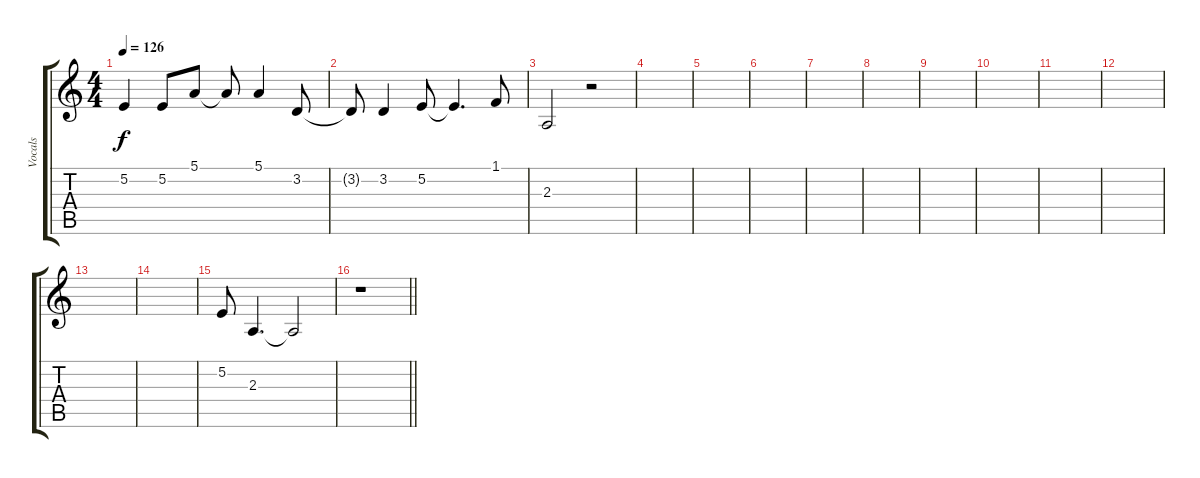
\track ("Vocals" "Vocals") {instrument lead1square}
\staff {score tabs}
\tuning (E4 B3 G3 D3 A2 E2) {hide}
\ts (4 4)
\tempo 126
\clef g2
\ks c
5.2.4{dy f} 5.2.8 5.1.8 5.1{t}.8 5.1.4 3.2.8 |
3.2{t}.8 3.2.4 5.2.8 5.2{t}.4{d} 1.1.8 |
2.3.2 r.2 |
|
|
|
|
|
|
|
|
|
|
|
5.2.8 2.3.4{d} 2.3{t}.2 |
\barLineRight lightlight
r.1
